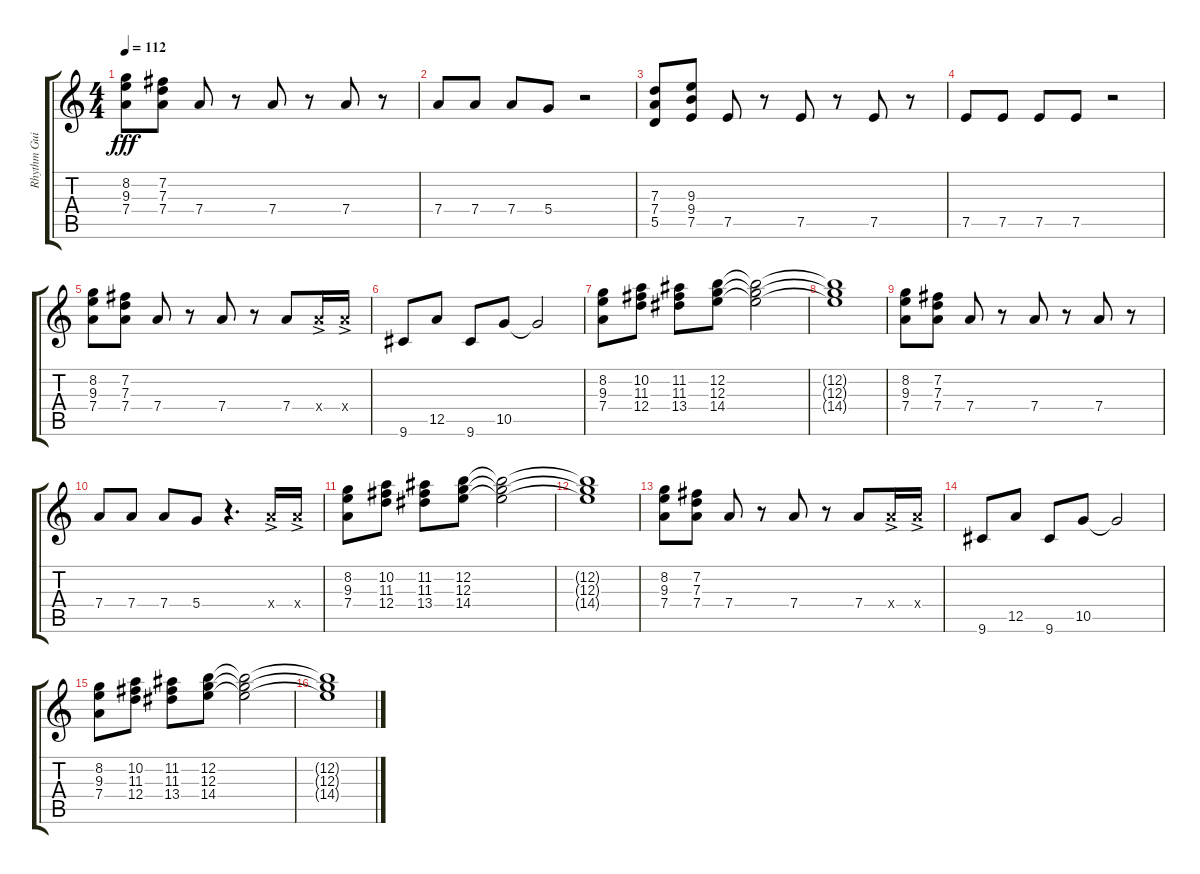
\track ("Rhythm Guitar" "Rhythm Gui") {instrument overdrivenguitar}
\staff {score tabs}
\tuning (E4 B3 G3 D3 A2 E2) {hide}
\ts (4 4)
\tempo 112
\clef g2
\ks c
(8.2 9.3 7.4).8{dy fff} (7.2 7.3 7.4).8 7.4.8 r.8 7.4.8 r.8 7.4.8 r.8 |
7.4.8 7.4.8 7.4.8 5.4.8 r.2 |
(7.3 7.4 5.5).8 (9.3 9.4 7.5).8 7.5.8 r.8 7.5.8 r.8 7.5.8 r.8 |
7.5.8 7.5.8 7.5.8 7.5.8 r.2 |
(8.2 9.3 7.4).8 (7.2 7.3 7.4).8 7.4.8 r.8 7.4.8 r.8 7.4.8 7.4{ac x}.16 7.4{ac x}.16 |
9.6.8 12.5.8 9.6.8 10.5.8 10.5{t}.2 |
(8.2 9.3 7.4).8 (10.2 11.3 12.4).8 (11.2 11.3 13.4).8 (12.2 12.3 14.4).8 (12.2{t} 12.3{t} 14.4{t}).2 |
(12.2{t} 12.3{t} 14.4{t}).1 |
(8.2 9.3 7.4).8 (7.2 7.3 7.4).8 7.4.8 r.8 7.4.8 r.8 7.4.8 r.8 |
7.4.8 7.4.8 7.4.8 5.4.8 r.4{d} 7.4{ac x}.16 7.4{ac x}.16 |
(8.2 9.3 7.4).8 (10.2 11.3 12.4).8 (11.2 11.3 13.4).8 (12.2 12.3 14.4).8 (12.2{t} 12.3{t} 14.4{t}).2 |
(12.2{t} 12.3{t} 14.4{t}).1 |
(8.2 9.3 7.4).8 (7.2 7.3 7.4).8 7.4.8 r.8 7.4.8 r.8 7.4.8 7.4{ac x}.16 7.4{ac x}.16 |
9.6.8 12.5.8 9.6.8 10.5.8 10.5{t}.2 |
(8.2 9.3 7.4).8 (10.2 11.3 12.4).8 (11.2 11.3 13.4).8 (12.2 12.3 14.4).8 (12.2{t} 12.3{t} 14.4{t}).2 |
(12.2{t} 12.3{t} 14.4{t}).1
